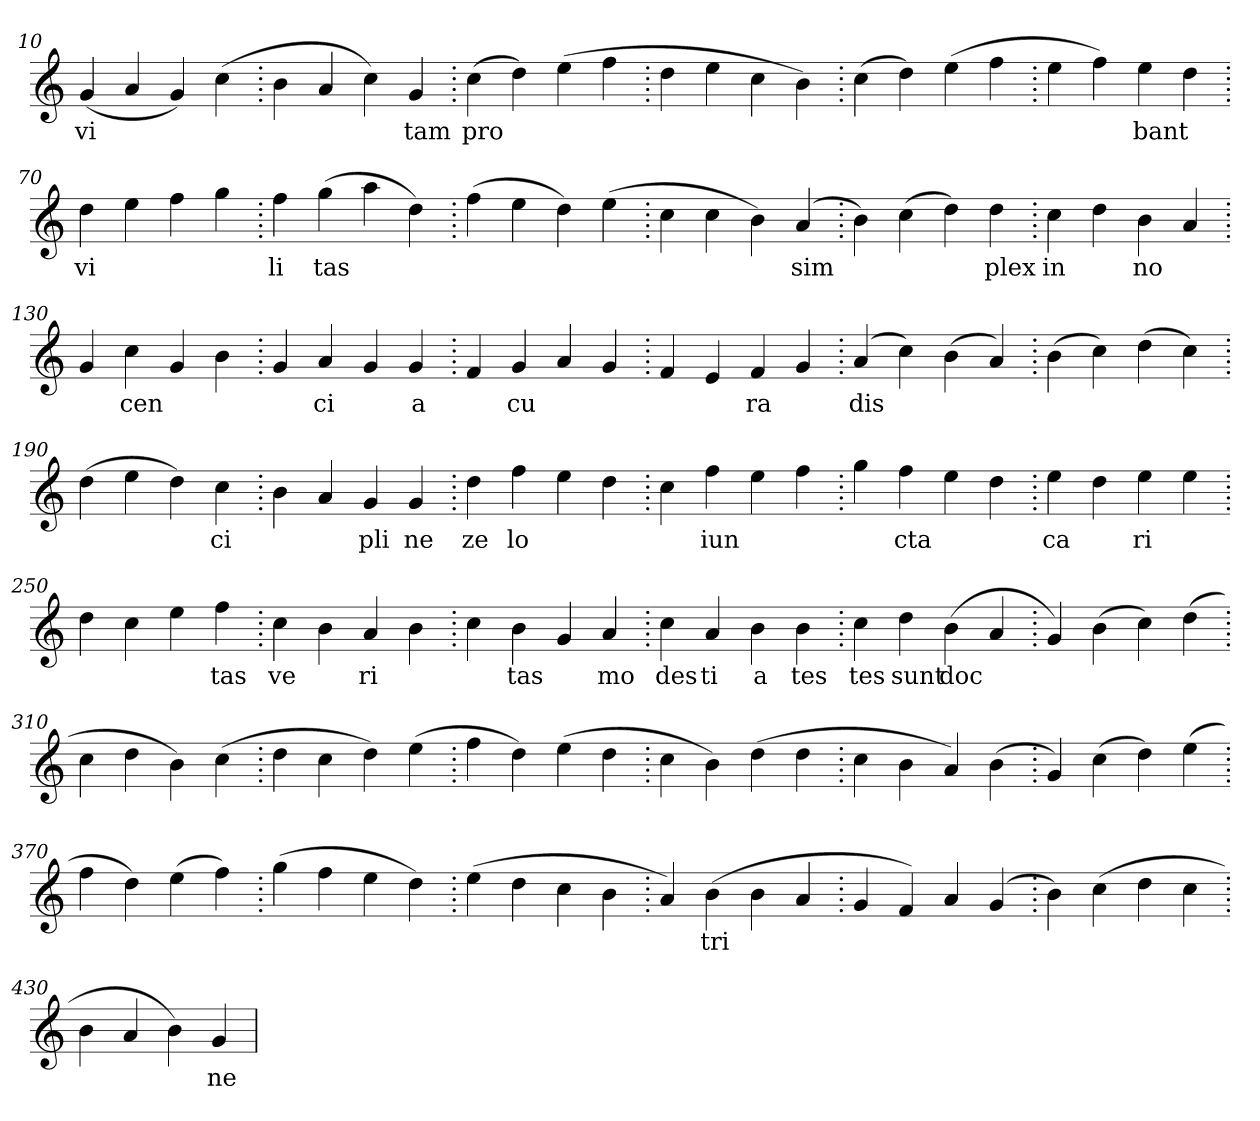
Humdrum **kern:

**kern	**text
*part1	*part1
*staff1	*staff1
*clefG2	*
=10.	=10.
(>4g	vi
4a	.
4g)	.
(>4cc	.
=20.	=20.
4b	.
4a	.
4cc)	.
4g	tam
=30.	=30.
(>4cc	pro
4dd)	.
(>4ee	.
4ff	.
=40.	=40.
4dd	.
4ee	.
4cc	.
4b)	.
=50.	=50.
(>4cc	.
4dd)	.
(>4ee	.
4ff	.
=60.	=60.
4ee	.
4ff)	.
4ee	bant
4dd	.
=70.	=70.
4dd	vi
4ee	.
4ff	.
4gg	.
=80.	=80.
4ff	li
(>4gg	tas
4aa	.
4dd)	.
=90.	=90.
(>4ff	.
4ee	.
4dd)	.
(>4ee	.
=100.	=100.
4cc	.
4cc	.
4b)	.
(>4a	sim
=110.	=110.
4b)	.
(>4cc	.
4dd)	.
4dd	plex
=120.	=120.
4cc	in
4dd	.
4b	no
4a	.
=130.	=130.
4g	.
4cc	cen
4g	.
4b	.
=140.	=140.
4g	.
4a	ci
4g	.
4g	a
=150.	=150.
4f	.
4g	cu
4a	.
4g	.
=160.	=160.
4f	.
4e	.
4f	ra
4g	.
=170.	=170.
(>4a	dis
4cc)	.
(>4b	.
4a)	.
=180.	=180.
(>4b	.
4cc)	.
(>4dd	.
4cc)	.
=190.	=190.
(>4dd	.
4ee	.
4dd)	.
4cc	ci
=200.	=200.
4b	.
4a	.
4g	pli
4g	ne
=210.	=210.
4dd	ze
4ff	lo
4ee	.
4dd	.
=220.	=220.
4cc	.
4ff	iun
4ee	.
4ff	.
=230.	=230.
4gg	.
4ff	cta
4ee	.
4dd	.
=240.	=240.
4ee	ca
4dd	.
4ee	ri
4ee	.
=250.	=250.
4dd	.
4cc	.
4ee	.
4ff	tas
=260.	=260.
4cc	ve
4b	.
4a	ri
4b	.
=270.	=270.
4cc	.
4b	tas
4g	.
4a	mo
=280.	=280.
4cc	des
4a	ti
4b	a
4b	tes
=290.	=290.
4cc	tes
4dd	sunt
(>4b	doc
4a	.
=300.	=300.
4g)	.
(>4b	.
4cc)	.
(>4dd	.
=310.	=310.
4cc	.
4dd	.
4b)	.
(>4cc	.
=320.	=320.
4dd	.
4cc	.
4dd)	.
(>4ee	.
=330.	=330.
4ff	.
4dd)	.
(>4ee	.
4dd	.
=340.	=340.
4cc	.
4b)	.
(>4dd	.
4dd	.
=350.	=350.
4cc	.
4b	.
4a)	.
(>4b	.
=360.	=360.
4g)	.
(>4cc	.
4dd)	.
(>4ee	.
=370.	=370.
4ff	.
4dd)	.
(>4ee	.
4ff)	.
=380.	=380.
(>4gg	.
4ff	.
4ee	.
4dd)	.
=390.	=390.
(>4ee	.
4dd	.
4cc	.
4b	.
=400.	=400.
4a)	.
(>4b	tri
4b	.
4a	.
=410.	=410.
4g	.
4f)	.
4a	.
(>4g	.
=420.	=420.
4b)	.
(>4cc	.
4dd	.
4cc	.
=430.	=430.
4b	.
4a	.
4b)	.
4g	ne
=	=
*-	*-
